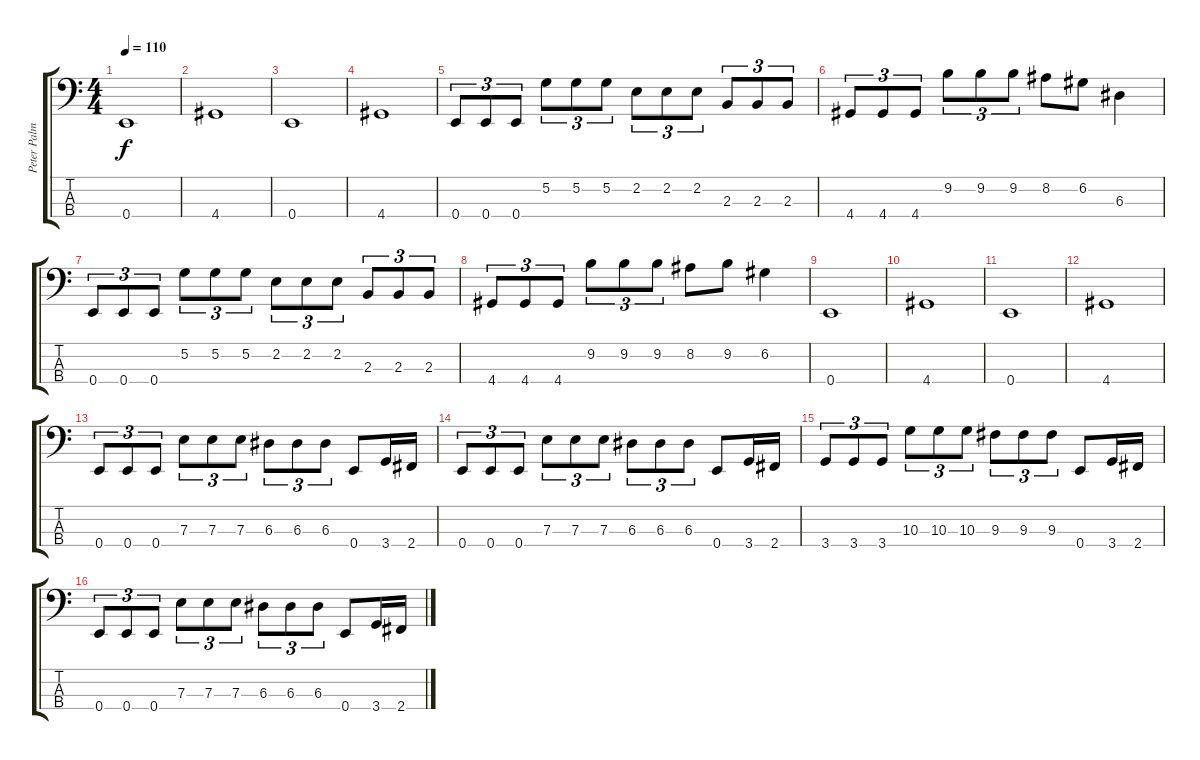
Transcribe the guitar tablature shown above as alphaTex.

\track ("Peter Palmdahl" "Peter Palm") {instrument electricbassfinger}
\staff {score tabs}
\tuning (G2 D2 A1 E1) {hide}
\ts (4 4)
\tempo 110
\clef f4
\ks c
0.4.1{dy f} |
4.4.1 |
0.4.1 |
4.4.1 |
0.4.8{tu (3 2)} 0.4.8{tu (3 2)} 0.4.8{tu (3 2)} 5.2.8{tu (3 2)} 5.2.8{tu (3 2)} 5.2.8{tu (3 2)} 2.2.8{tu (3 2)} 2.2.8{tu (3 2)} 2.2.8{tu (3 2)} 2.3.8{tu (3 2)} 2.3.8{tu (3 2)} 2.3.8{tu (3 2)} |
4.4.8{tu (3 2)} 4.4.8{tu (3 2)} 4.4.8{tu (3 2)} 9.2.8{tu (3 2)} 9.2.8{tu (3 2)} 9.2.8{tu (3 2)} 8.2.8 6.2.8 6.3.4 |
0.4.8{tu (3 2)} 0.4.8{tu (3 2)} 0.4.8{tu (3 2)} 5.2.8{tu (3 2)} 5.2.8{tu (3 2)} 5.2.8{tu (3 2)} 2.2.8{tu (3 2)} 2.2.8{tu (3 2)} 2.2.8{tu (3 2)} 2.3.8{tu (3 2)} 2.3.8{tu (3 2)} 2.3.8{tu (3 2)} |
4.4.8{tu (3 2)} 4.4.8{tu (3 2)} 4.4.8{tu (3 2)} 9.2.8{tu (3 2)} 9.2.8{tu (3 2)} 9.2.8{tu (3 2)} 8.2.8 9.2.8 6.2.4 |
0.4.1 |
4.4.1 |
0.4.1 |
4.4.1 |
0.4.8{tu (3 2)} 0.4.8{tu (3 2)} 0.4.8{tu (3 2)} 7.3.8{tu (3 2)} 7.3.8{tu (3 2)} 7.3.8{tu (3 2)} 6.3.8{tu (3 2)} 6.3.8{tu (3 2)} 6.3.8{tu (3 2)} 0.4.8 3.4.16 2.4.16 |
0.4.8{tu (3 2)} 0.4.8{tu (3 2)} 0.4.8{tu (3 2)} 7.3.8{tu (3 2)} 7.3.8{tu (3 2)} 7.3.8{tu (3 2)} 6.3.8{tu (3 2)} 6.3.8{tu (3 2)} 6.3.8{tu (3 2)} 0.4.8 3.4.16 2.4.16 |
3.4.8{tu (3 2)} 3.4.8{tu (3 2)} 3.4.8{tu (3 2)} 10.3.8{tu (3 2)} 10.3.8{tu (3 2)} 10.3.8{tu (3 2)} 9.3.8{tu (3 2)} 9.3.8{tu (3 2)} 9.3.8{tu (3 2)} 0.4.8 3.4.16 2.4.16 |
0.4.8{tu (3 2)} 0.4.8{tu (3 2)} 0.4.8{tu (3 2)} 7.3.8{tu (3 2)} 7.3.8{tu (3 2)} 7.3.8{tu (3 2)} 6.3.8{tu (3 2)} 6.3.8{tu (3 2)} 6.3.8{tu (3 2)} 0.4.8 3.4.16 2.4.16
